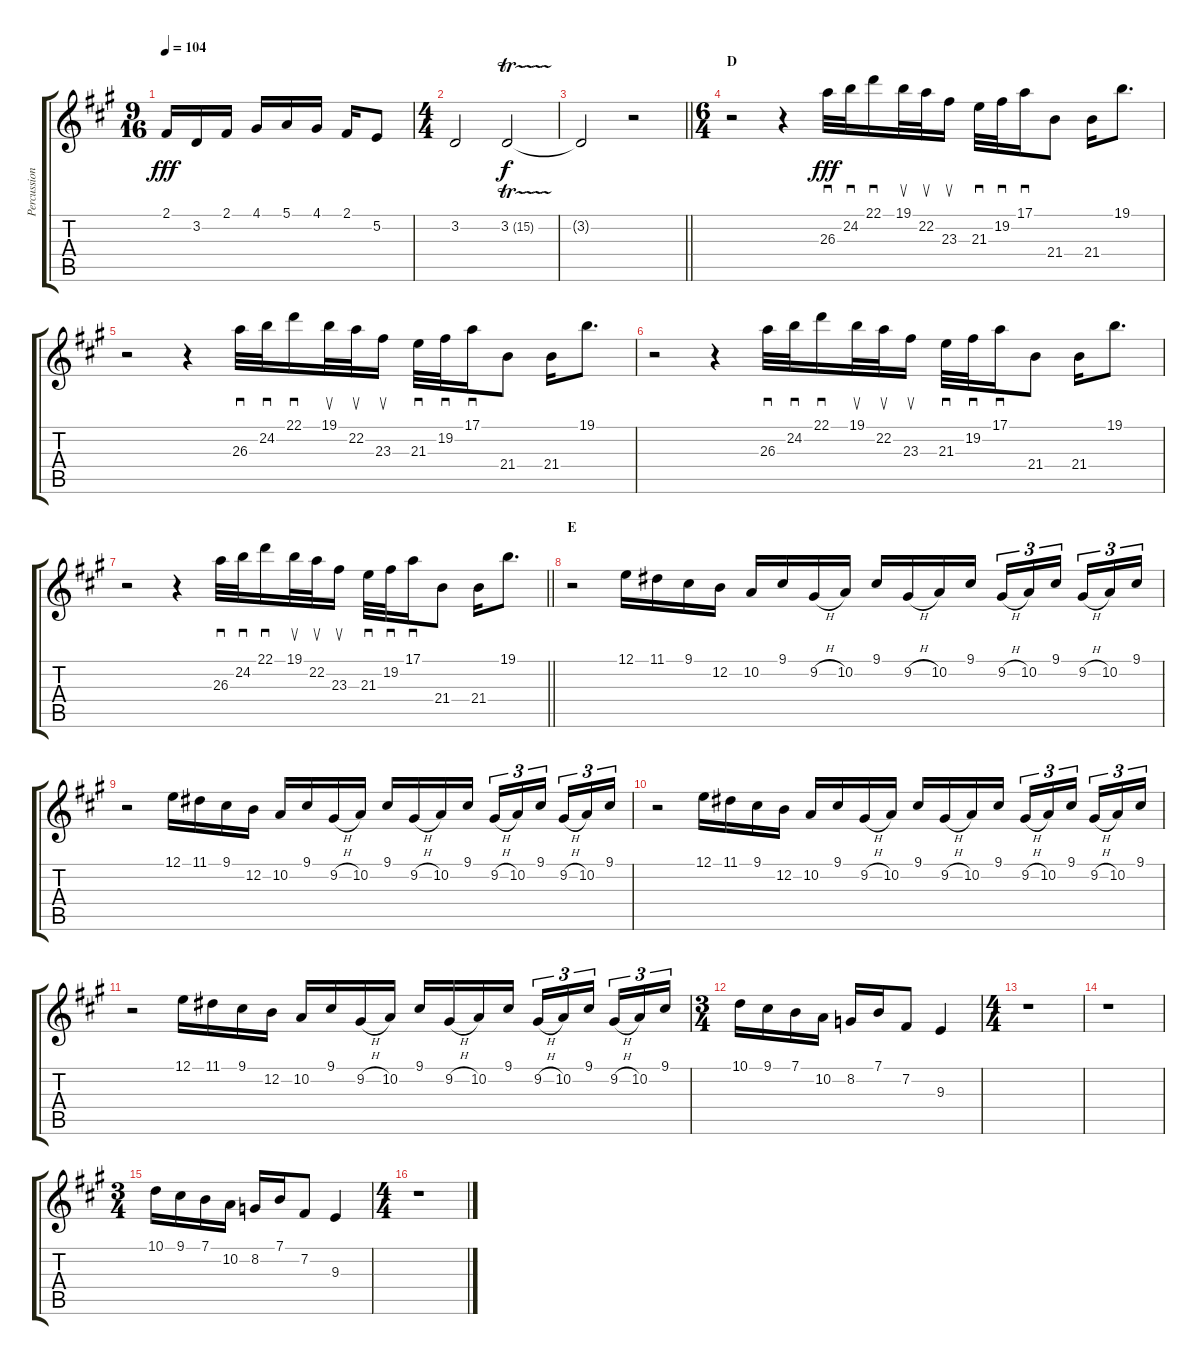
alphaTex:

\track ("Percussion" "Percussion") {instrument vibraphone}
\staff {score tabs}
\tuning (E4 B3 G3 D3 A2 E2) {hide}
\ts (9 16)
\tempo 104
\clef g2
\ks a
2.1.16{dy fff} 3.2.16 2.1.16 4.1.16 5.1.16 4.1.16 2.1.16 5.2.8 |
\ts (4 4)
3.2.2 3.2{tr (15 32)}.2{dy f} |
\barLineRight lightlight
3.2{t}.2 r.2 |
\ts (6 4)
\section ("" "D")
r.2 r.4 26.3.32{sd dy fff} 24.2.32{sd} 22.1.16{sd} 19.1.32{su} 22.2.32{su} 23.3.16{su} 21.3.32{sd} 19.2.32{sd} 17.1.16{sd} 21.4.8 21.4.16 19.1.8{d} |
r.2 r.4 26.3.32{sd} 24.2.32{sd} 22.1.16{sd} 19.1.32{su} 22.2.32{su} 23.3.16{su} 21.3.32{sd} 19.2.32{sd} 17.1.16{sd} 21.4.8 21.4.16 19.1.8{d} |
r.2 r.4 26.3.32{sd} 24.2.32{sd} 22.1.16{sd} 19.1.32{su} 22.2.32{su} 23.3.16{su} 21.3.32{sd} 19.2.32{sd} 17.1.16{sd} 21.4.8 21.4.16 19.1.8{d} |
\barLineRight lightlight
r.2 r.4 26.3.32{sd} 24.2.32{sd} 22.1.16{sd} 19.1.32{su} 22.2.32{su} 23.3.16{su} 21.3.32{sd} 19.2.32{sd} 17.1.16{sd} 21.4.8 21.4.16 19.1.8{d} |
\section ("" "E")
r.2 12.1.16 11.1.16 9.1.16 12.2.16 10.2.16 9.1.16 9.2{h}.16 10.2.16 9.1.16 9.2{h}.16 10.2.16 9.1.16 9.2{h}.16{tu (3 2)} 10.2.16{tu (3 2)} 9.1.16{tu (3 2)} 9.2{h}.16{tu (3 2)} 10.2.16{tu (3 2)} 9.1.16{tu (3 2)} |
r.2 12.1.16 11.1.16 9.1.16 12.2.16 10.2.16 9.1.16 9.2{h}.16 10.2.16 9.1.16 9.2{h}.16 10.2.16 9.1.16 9.2{h}.16{tu (3 2)} 10.2.16{tu (3 2)} 9.1.16{tu (3 2)} 9.2{h}.16{tu (3 2)} 10.2.16{tu (3 2)} 9.1.16{tu (3 2)} |
r.2 12.1.16 11.1.16 9.1.16 12.2.16 10.2.16 9.1.16 9.2{h}.16 10.2.16 9.1.16 9.2{h}.16 10.2.16 9.1.16 9.2{h}.16{tu (3 2)} 10.2.16{tu (3 2)} 9.1.16{tu (3 2)} 9.2{h}.16{tu (3 2)} 10.2.16{tu (3 2)} 9.1.16{tu (3 2)} |
r.2 12.1.16 11.1.16 9.1.16 12.2.16 10.2.16 9.1.16 9.2{h}.16 10.2.16 9.1.16 9.2{h}.16 10.2.16 9.1.16 9.2{h}.16{tu (3 2)} 10.2.16{tu (3 2)} 9.1.16{tu (3 2)} 9.2{h}.16{tu (3 2)} 10.2.16{tu (3 2)} 9.1.16{tu (3 2)} |
\ts (3 4)
10.1.16 9.1.16 7.1.16 10.2.16 8.2.16 7.1.16 7.2.8 9.3.4 |
\ts (4 4)
r.1 |
r.1 |
\ts (3 4)
10.1.16 9.1.16 7.1.16 10.2.16 8.2.16 7.1.16 7.2.8 9.3.4 |
\ts (4 4)
r.1
